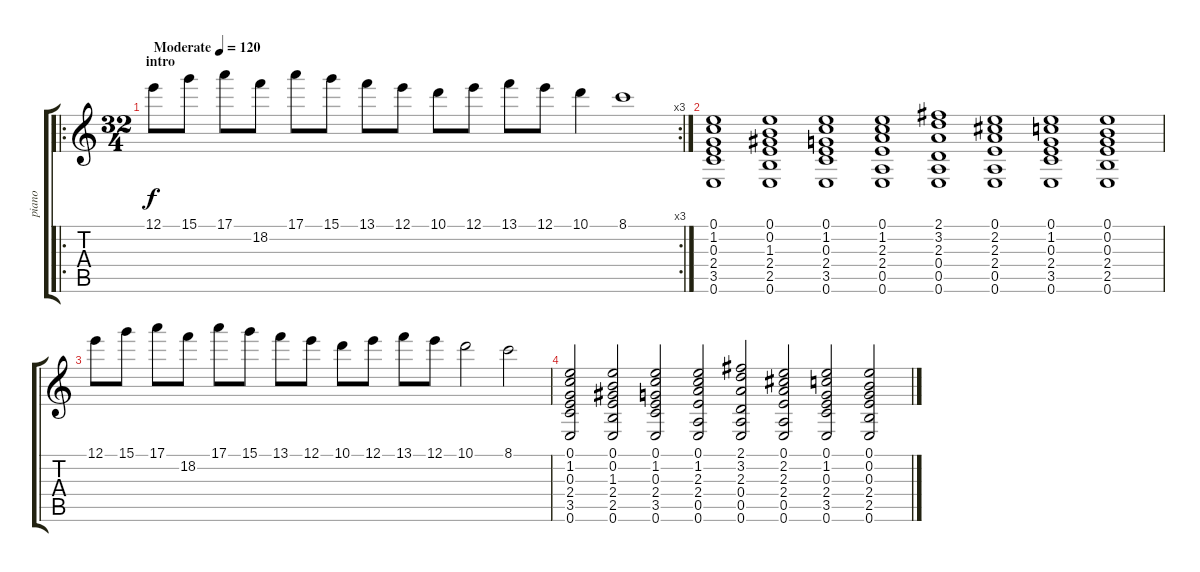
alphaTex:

\track ("piano" "piano") {instrument electricguitarjazz}
\staff {score tabs}
\tuning (E4 B3 G3 D3 A2 E2) {hide}
\ro
\rc 3
\ts (32 4)
\section ("" "intro")
\tempo (120 "Moderate")
\clef g2
\ks c
12.1.8{dy f instrument electricguitarjazz} 15.1.8 17.1.8 18.2.8 17.1.8 15.1.8 13.1.8 12.1.8 10.1.8 12.1.8 13.1.8 12.1.8 10.1.4 8.1.1 |
(0.1 1.2 0.3 2.4 3.5 0.6).1 (0.1 0.2 1.3 2.4 2.5 0.6).1 (0.1 1.2 0.3 2.4 3.5 0.6).1 (0.1 1.2 2.3 2.4 0.5 0.6).1 (2.1 3.2 2.3 0.4 0.5 0.6).1 (0.1 2.2 2.3 2.4 0.5 0.6).1 (0.1 1.2 0.3 2.4 3.5 0.6).1 (0.1 0.2 0.3 2.4 2.5 0.6).1 |
12.1.8 15.1.8 17.1.8 18.2.8 17.1.8 15.1.8 13.1.8 12.1.8 10.1.8 12.1.8 13.1.8 12.1.8 10.1.2 8.1.2 |
(0.1 1.2 0.3 2.4 3.5 0.6).2 (0.1 0.2 1.3 2.4 2.5 0.6).2 (0.1 1.2 0.3 2.4 3.5 0.6).2 (0.1 1.2 2.3 2.4 0.5 0.6).2 (2.1 3.2 2.3 0.4 0.5 0.6).2 (0.1 2.2 2.3 2.4 0.5 0.6).2 (0.1 1.2 0.3 2.4 3.5 0.6).2 (0.1 0.2 0.3 2.4 2.5 0.6).2
